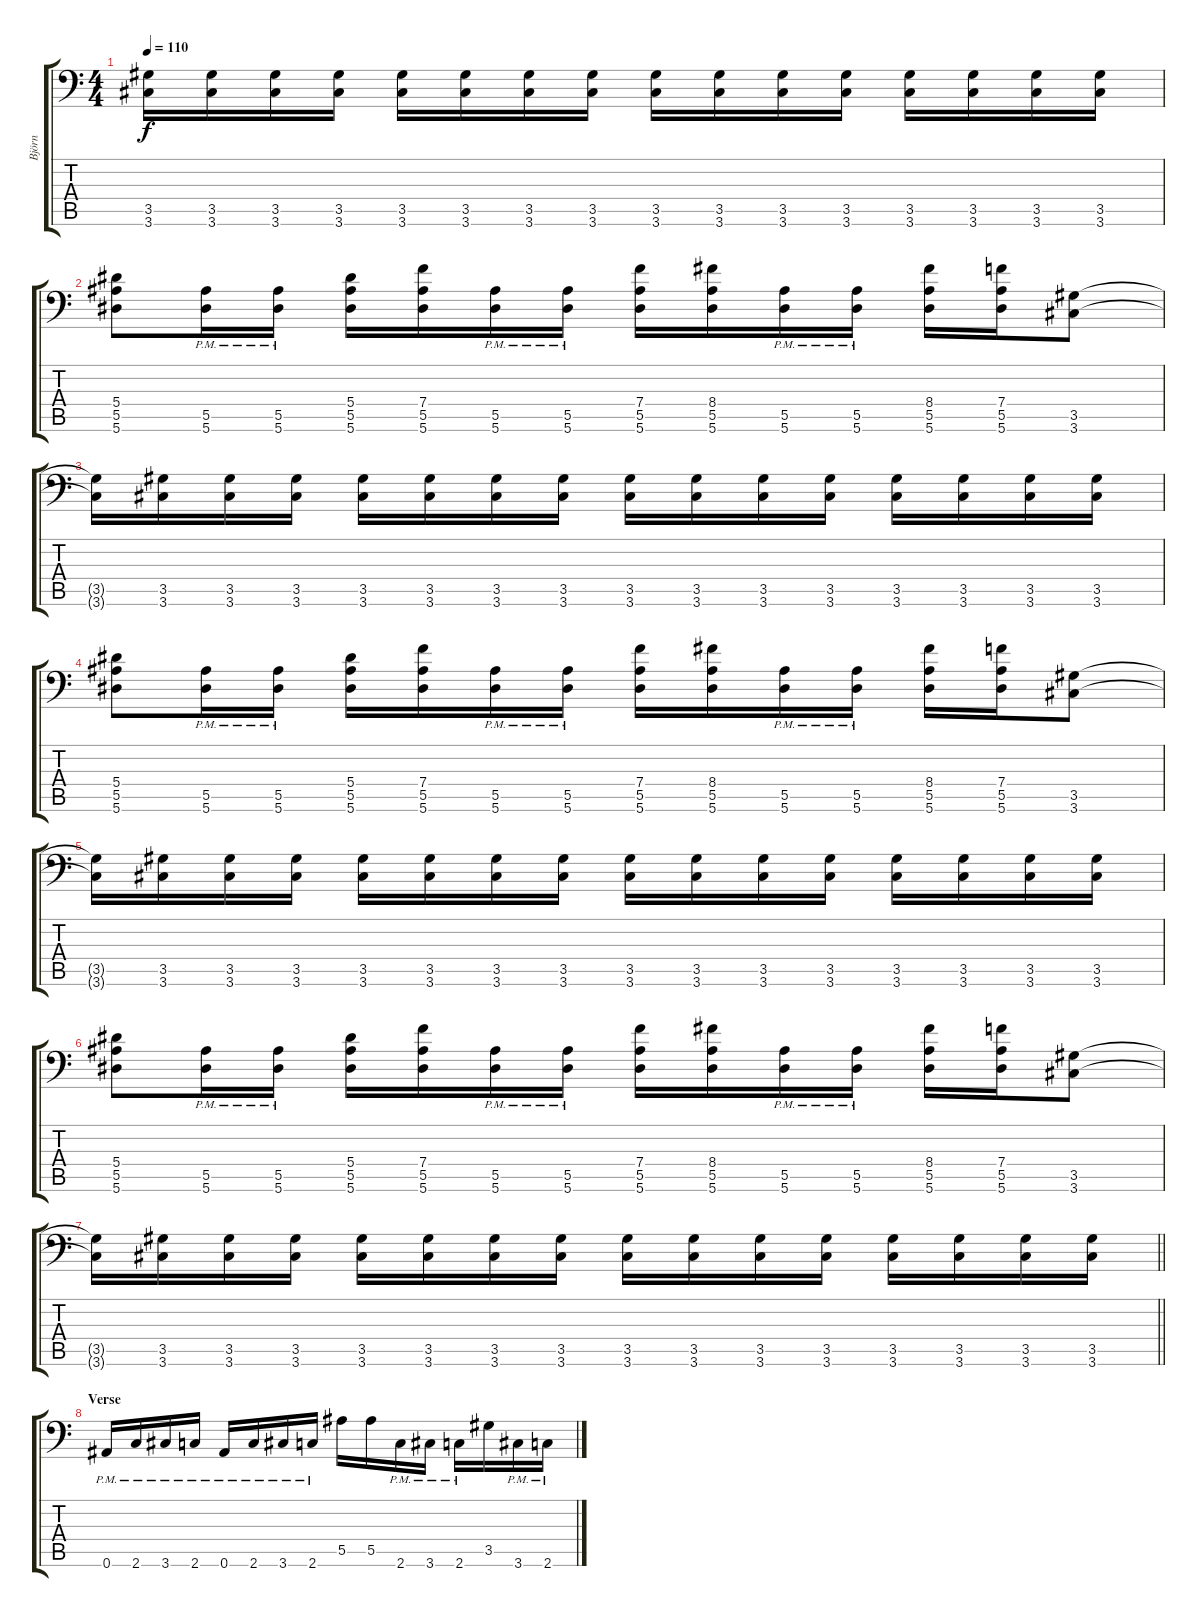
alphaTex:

\track ("Björn" "Björn") {instrument distortionguitar}
\staff {score tabs}
\tuning (C4 G3 Eb3 Bb2 F2 Bb1) {hide}
\ts (4 4)
\tempo 110
\clef f4
\ks c
(3.5{t} 3.6{t}).16{dy f} (3.5 3.6).16 (3.5 3.6).16 (3.5 3.6).16 (3.5 3.6).16 (3.5 3.6).16 (3.5 3.6).16 (3.5 3.6).16 (3.5 3.6).16 (3.5 3.6).16 (3.5 3.6).16 (3.5 3.6).16 (3.5 3.6).16 (3.5 3.6).16 (3.5 3.6).16 (3.5 3.6).16 |
(5.4 5.5 5.6).8 (5.5{pm} 5.6{pm}).16 (5.5{pm} 5.6{pm}).16 (5.4 5.5 5.6).16 (7.4 5.5 5.6).16 (5.5{pm} 5.6{pm}).16 (5.5{pm} 5.6{pm}).16 (7.4 5.5 5.6).16 (8.4 5.5 5.6).16 (5.5{pm} 5.6{pm}).16 (5.5{pm} 5.6{pm}).16 (8.4 5.5 5.6).16 (7.4 5.5 5.6).16 (3.5 3.6).8 |
(3.5{t} 3.6{t}).16 (3.5 3.6).16 (3.5 3.6).16 (3.5 3.6).16 (3.5 3.6).16 (3.5 3.6).16 (3.5 3.6).16 (3.5 3.6).16 (3.5 3.6).16 (3.5 3.6).16 (3.5 3.6).16 (3.5 3.6).16 (3.5 3.6).16 (3.5 3.6).16 (3.5 3.6).16 (3.5 3.6).16 |
(5.4 5.5 5.6).8 (5.5{pm} 5.6{pm}).16 (5.5{pm} 5.6{pm}).16 (5.4 5.5 5.6).16 (7.4 5.5 5.6).16 (5.5{pm} 5.6{pm}).16 (5.5{pm} 5.6{pm}).16 (7.4 5.5 5.6).16 (8.4 5.5 5.6).16 (5.5{pm} 5.6{pm}).16 (5.5{pm} 5.6{pm}).16 (8.4 5.5 5.6).16 (7.4 5.5 5.6).16 (3.5 3.6).8 |
(3.5{t} 3.6{t}).16 (3.5 3.6).16 (3.5 3.6).16 (3.5 3.6).16 (3.5 3.6).16 (3.5 3.6).16 (3.5 3.6).16 (3.5 3.6).16 (3.5 3.6).16 (3.5 3.6).16 (3.5 3.6).16 (3.5 3.6).16 (3.5 3.6).16 (3.5 3.6).16 (3.5 3.6).16 (3.5 3.6).16 |
(5.4 5.5 5.6).8 (5.5{pm} 5.6{pm}).16 (5.5{pm} 5.6{pm}).16 (5.4 5.5 5.6).16 (7.4 5.5 5.6).16 (5.5{pm} 5.6{pm}).16 (5.5{pm} 5.6{pm}).16 (7.4 5.5 5.6).16 (8.4 5.5 5.6).16 (5.5{pm} 5.6{pm}).16 (5.5{pm} 5.6{pm}).16 (8.4 5.5 5.6).16 (7.4 5.5 5.6).16 (3.5 3.6).8 |
\barLineRight lightlight
(3.5{t} 3.6{t}).16 (3.5 3.6).16 (3.5 3.6).16 (3.5 3.6).16 (3.5 3.6).16 (3.5 3.6).16 (3.5 3.6).16 (3.5 3.6).16 (3.5 3.6).16 (3.5 3.6).16 (3.5 3.6).16 (3.5 3.6).16 (3.5 3.6).16 (3.5 3.6).16 (3.5 3.6).16 (3.5 3.6).16 |
\section ("" "Verse")
0.6{pm}.16 2.6{pm}.16 3.6{pm}.16 2.6{pm}.16 0.6{pm}.16 2.6{pm}.16 3.6{pm}.16 2.6{pm}.16 5.5.16 5.5.16 2.6{pm}.16 3.6{pm}.16 2.6{pm}.16 3.5.16 3.6{pm}.16 2.6{pm}.16
